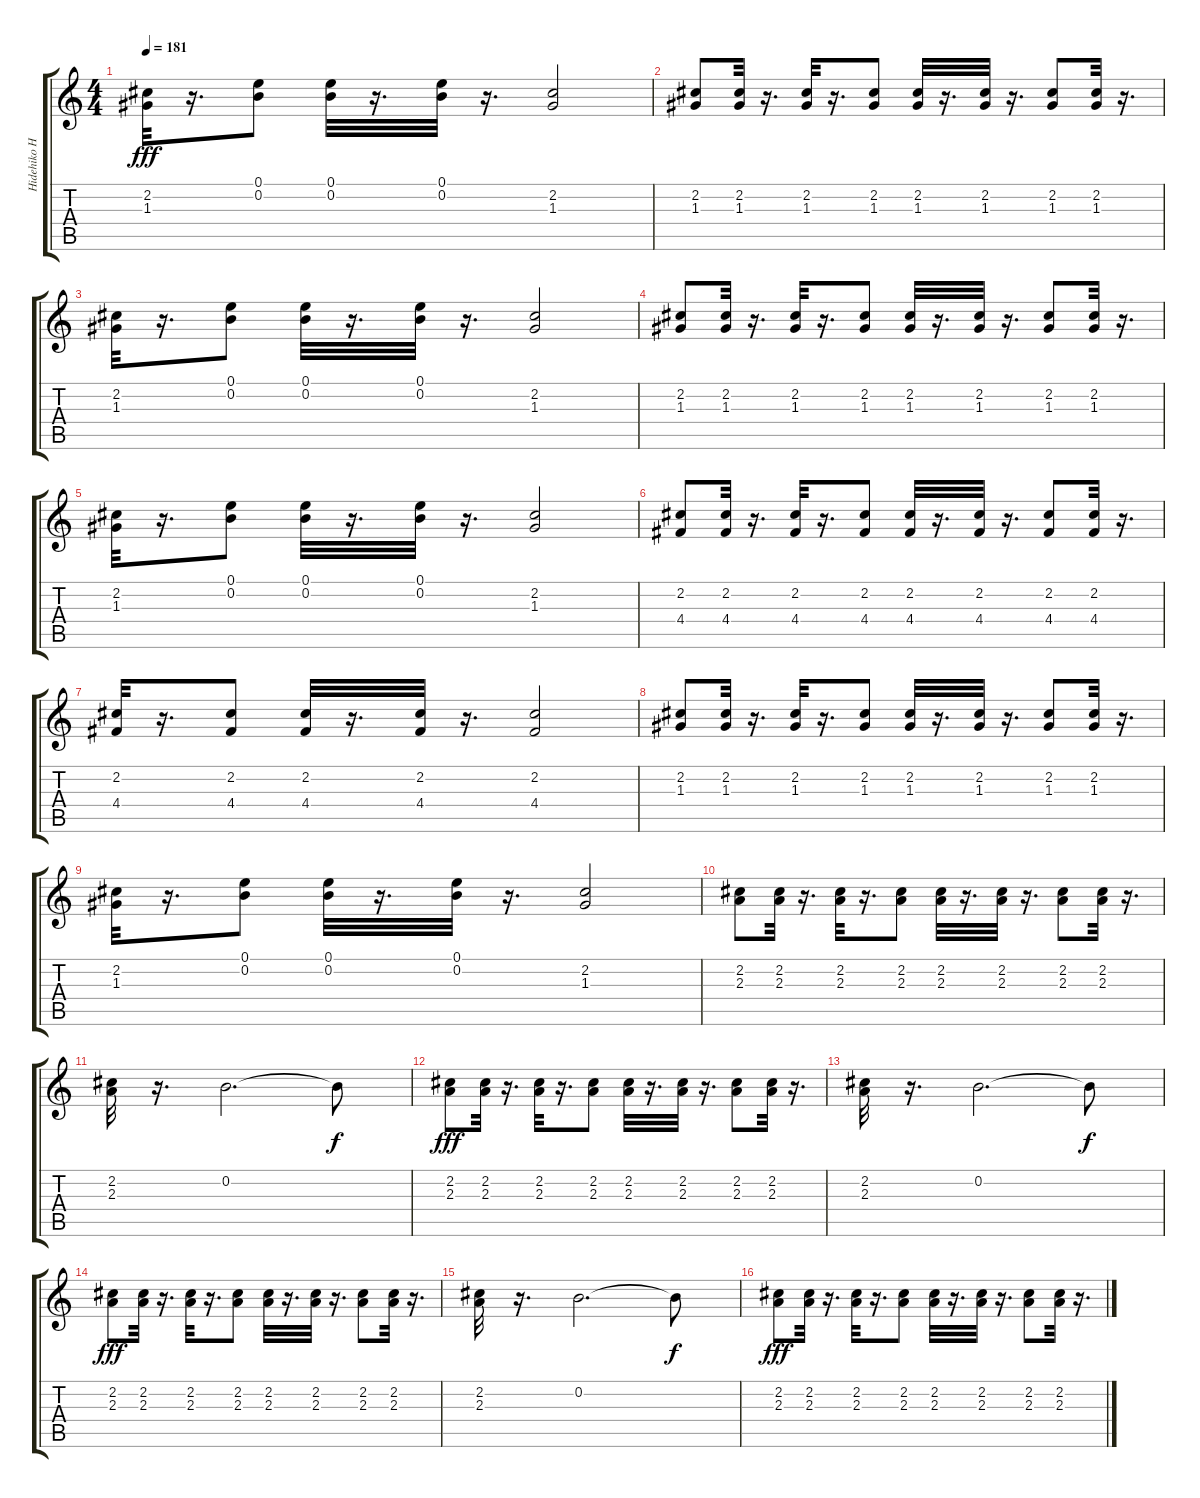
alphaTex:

\track ("Hidehiko Hoshino" "Hidehiko H") {instrument distortionguitar}
\staff {score tabs}
\tuning (E4 B3 G3 D3 A2 E2) {hide}
\ts (4 4)
\tempo 181
\clef g2
\ks c
(2.2 1.3).32{dy fff} r.16{d} (0.1 0.2).8 (0.1 0.2).32 r.16{d} (0.1 0.2).32 r.16{d} (2.2 1.3).2 |
(2.2 1.3).8 (2.2 1.3).32 r.16{d} (2.2 1.3).32 r.16{d} (2.2 1.3).8 (2.2 1.3).32 r.16{d} (2.2 1.3).32 r.16{d} (2.2 1.3).8 (2.2 1.3).32 r.16{d} |
(2.2 1.3).32 r.16{d} (0.1 0.2).8 (0.1 0.2).32 r.16{d} (0.1 0.2).32 r.16{d} (2.2 1.3).2 |
(2.2 1.3).8 (2.2 1.3).32 r.16{d} (2.2 1.3).32 r.16{d} (2.2 1.3).8 (2.2 1.3).32 r.16{d} (2.2 1.3).32 r.16{d} (2.2 1.3).8 (2.2 1.3).32 r.16{d} |
(2.2 1.3).32 r.16{d} (0.1 0.2).8 (0.1 0.2).32 r.16{d} (0.1 0.2).32 r.16{d} (2.2 1.3).2 |
(2.2 4.4).8 (2.2 4.4).32 r.16{d} (2.2 4.4).32 r.16{d} (2.2 4.4).8 (2.2 4.4).32 r.16{d} (2.2 4.4).32 r.16{d} (2.2 4.4).8 (2.2 4.4).32 r.16{d} |
(2.2 4.4).32 r.16{d} (2.2 4.4).8 (2.2 4.4).32 r.16{d} (2.2 4.4).32 r.16{d} (2.2 4.4).2 |
(2.2 1.3).8 (2.2 1.3).32 r.16{d} (2.2 1.3).32 r.16{d} (2.2 1.3).8 (2.2 1.3).32 r.16{d} (2.2 1.3).32 r.16{d} (2.2 1.3).8 (2.2 1.3).32 r.16{d} |
(2.2 1.3).32 r.16{d} (0.1 0.2).8 (0.1 0.2).32 r.16{d} (0.1 0.2).32 r.16{d} (2.2 1.3).2 |
(2.2 2.3).8 (2.2 2.3).32 r.16{d} (2.2 2.3).32 r.16{d} (2.2 2.3).8 (2.2 2.3).32 r.16{d} (2.2 2.3).32 r.16{d} (2.2 2.3).8 (2.2 2.3).32 r.16{d} |
(2.2 2.3).32 r.16{d} 0.2.2{d} 0.2{t}.8{dy f} |
(2.2 2.3).8{dy fff} (2.2 2.3).32 r.16{d} (2.2 2.3).32 r.16{d} (2.2 2.3).8 (2.2 2.3).32 r.16{d} (2.2 2.3).32 r.16{d} (2.2 2.3).8 (2.2 2.3).32 r.16{d} |
(2.2 2.3).32 r.16{d} 0.2.2{d} 0.2{t}.8{dy f} |
(2.2 2.3).8{dy fff} (2.2 2.3).32 r.16{d} (2.2 2.3).32 r.16{d} (2.2 2.3).8 (2.2 2.3).32 r.16{d} (2.2 2.3).32 r.16{d} (2.2 2.3).8 (2.2 2.3).32 r.16{d} |
(2.2 2.3).32 r.16{d} 0.2.2{d} 0.2{t}.8{dy f} |
(2.2 2.3).8{dy fff} (2.2 2.3).32 r.16{d} (2.2 2.3).32 r.16{d} (2.2 2.3).8 (2.2 2.3).32 r.16{d} (2.2 2.3).32 r.16{d} (2.2 2.3).8 (2.2 2.3).32 r.16{d}
